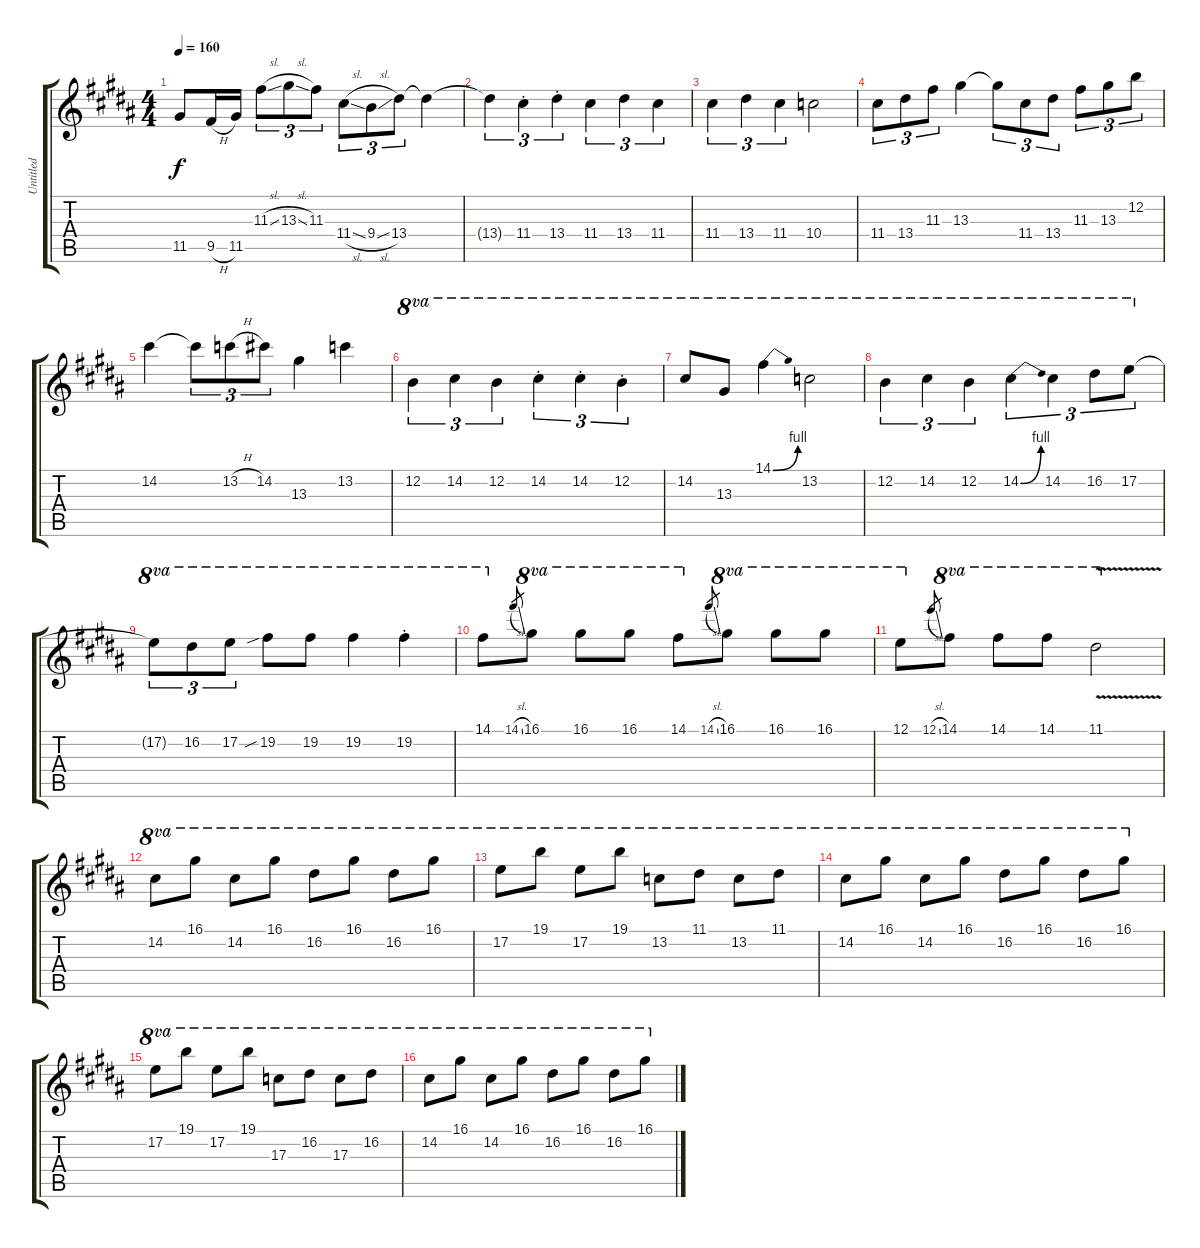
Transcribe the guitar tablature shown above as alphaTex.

\track ("Untitled" "Untitled") {instrument overdrivenguitar}
\staff {score tabs}
\tuning (E4 B3 G3 D3 A2 E2) {hide}
\ts (4 4)
\tempo 160
\clef g2
\ks g#minor
11.5{t}.8{dy f} 9.5{h}.16 11.5.16 11.3{sl}.8{tu (3 2)} 13.3{sl}.8{tu (3 2)} 11.3.8{tu (3 2)} 11.4{sl}.8{tu (3 2)} 9.4{sl}.8{tu (3 2)} 13.4.8{tu (3 2)} 13.4{t}.4 |
13.4{t}.4{tu (3 2)} 11.4{st}.4{tu (3 2)} 13.4{st}.4{tu (3 2)} 11.4.4{tu (3 2)} 13.4.4{tu (3 2)} 11.4.4{tu (3 2)} |
\ks b
11.4.4{tu (3 2)} 13.4.4{tu (3 2)} 11.4.4{tu (3 2)} 10.4.2 |
11.4.8{tu (3 2)} 13.4.8{tu (3 2)} 11.3.8{tu (3 2)} 13.3.4 13.3{t}.8{tu (3 2)} 11.4.8{tu (3 2)} 13.4.8{tu (3 2)} 11.3.8{tu (3 2)} 13.3.8{tu (3 2)} 12.2.8{tu (3 2)} |
\ks g#minor
14.2.4 14.2{t}.8{tu (3 2)} 13.2{h}.8{tu (3 2)} 14.2.8{tu (3 2)} 13.3.4 13.2.4 |
12.2.4{tu (3 2) ot 8va} 14.2.4{tu (3 2) ot 8va} 12.2.4{tu (3 2) ot 8va} 14.2{st}.4{tu (3 2) ot 8va} 14.2{st}.4{tu (3 2) ot 8va} 12.2{st}.4{tu (3 2) ot 8va} |
14.2.8{ot 8va} 13.3.8{ot 8va} 14.1{be (bend 0 0 60 4)}.4{ot 8va} 13.2.2{ot 8va} |
12.2.4{tu (3 2) ot 8va} 14.2.4{tu (3 2) ot 8va} 12.2.4{tu (3 2) ot 8va} 14.2{be (bend 0 0 60 4)}.4{tu (3 2) ot 8va} 14.2.4{tu (3 2) ot 8va} 16.2.8{tu (3 2) ot 8va} 17.2.8{tu (3 2) ot 8va} |
17.2{t}.8{tu (3 2) ot 8va} 16.2.8{tu (3 2) ot 8va} 17.2.8{tu (3 2) ot 8va} 19.2{sib}.8{ot 8va} 19.2.8{ot 8va} 19.2.4{ot 8va} 19.2{st}.4{ot 8va} |
14.1.8{ot 8va} 14.1{sl}.8{gr} 16.1.8{ot 8va} 16.1.8{ot 8va} 16.1.8{ot 8va} 14.1.8{ot 8va} 14.1{sl}.8{gr} 16.1.8{ot 8va} 16.1.8{ot 8va} 16.1.8{ot 8va} |
\ks b
12.1.8{ot 8va} 12.1{sl}.8{gr} 14.1.8{ot 8va} 14.1.8{ot 8va} 14.1.8{ot 8va} 11.1{v}.2{ot 8va} |
\ks g#minor
14.2.8{ot 8va} 16.1.8{ot 8va} 14.2.8{ot 8va} 16.1.8{ot 8va} 16.2.8{ot 8va} 16.1.8{ot 8va} 16.2.8{ot 8va} 16.1.8{ot 8va} |
17.2.8{ot 8va} 19.1.8{ot 8va} 17.2.8{ot 8va} 19.1.8{ot 8va} 13.2.8{ot 8va} 11.1.8{ot 8va} 13.2.8{ot 8va} 11.1.8{ot 8va} |
14.2.8{ot 8va} 16.1.8{ot 8va} 14.2.8{ot 8va} 16.1.8{ot 8va} 16.2.8{ot 8va} 16.1.8{ot 8va} 16.2.8{ot 8va} 16.1.8{ot 8va} |
17.2.8{ot 8va} 19.1.8{ot 8va} 17.2.8{ot 8va} 19.1.8{ot 8va} 17.3.8{ot 8va} 16.2.8{ot 8va} 17.3.8{ot 8va} 16.2.8{ot 8va} |
14.2.8{ot 8va} 16.1.8{ot 8va} 14.2.8{ot 8va} 16.1.8{ot 8va} 16.2.8{ot 8va} 16.1.8{ot 8va} 16.2.8{ot 8va} 16.1.8{ot 8va}
